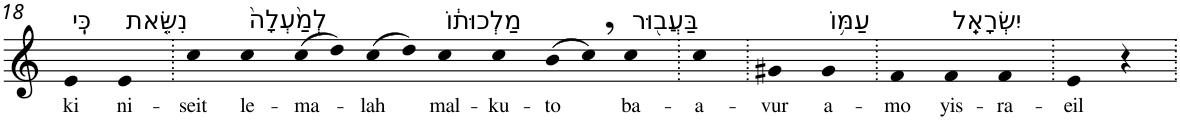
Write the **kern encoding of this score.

**kern	**text
*part1	*part1
*staff1	*staff1
*I"Piano	*
*I'Pno	*
!!LO:PB:g=z
*clefG2	*
*k[]	*
=18	=18
!LO:TX:a:t=כִּֽי	!
!	!LO:LY:b
4e	ki
!LO:TX:a:t=נִשֵּׂ֤את	!
!	!LO:LY:b
4e	ni-
=19.	=19.
!	!LO:LY:b
4cc	-seit
!LO:TX:a:t=לְמַ֙עְלָה֙	!
!	!LO:LY:b
4cc	le-
!	!LO:LY:b
(>8cc	-ma-
8dd)	.
!	!LO:LY:b
(>8cc	-lah
8dd)	.
!LO:TX:a:t=מַלְכוּת֔וֹ	!
!	!LO:LY:b
4cc	mal-
!	!LO:LY:b
4cc	-ku-
!	!LO:LY:b
(>8b	-to
8cc,)	.
!LO:TX:a:t=בַּעֲב֖וּר	!
!	!LO:LY:b
4cc	ba-
=20.	=20.
!	!LO:LY:b
4cc	-a-
=21.	=21.
!	!LO:LY:b
4g#X	-vur
!LO:TX:a:t=עַמּ֥וֹ	!
!	!LO:LY:b
4g#	a-
=22.	=22.
!	!LO:LY:b
4f	-mo
!LO:TX:a:t=יִשְׂרָאֵֽל	!
!	!LO:LY:b
4f	yis-
!	!LO:LY:b
4f	-ra-
=23.	=23.
!	!LO:LY:b
4e	-eil
4r	.
=.	=.
*-	*-
